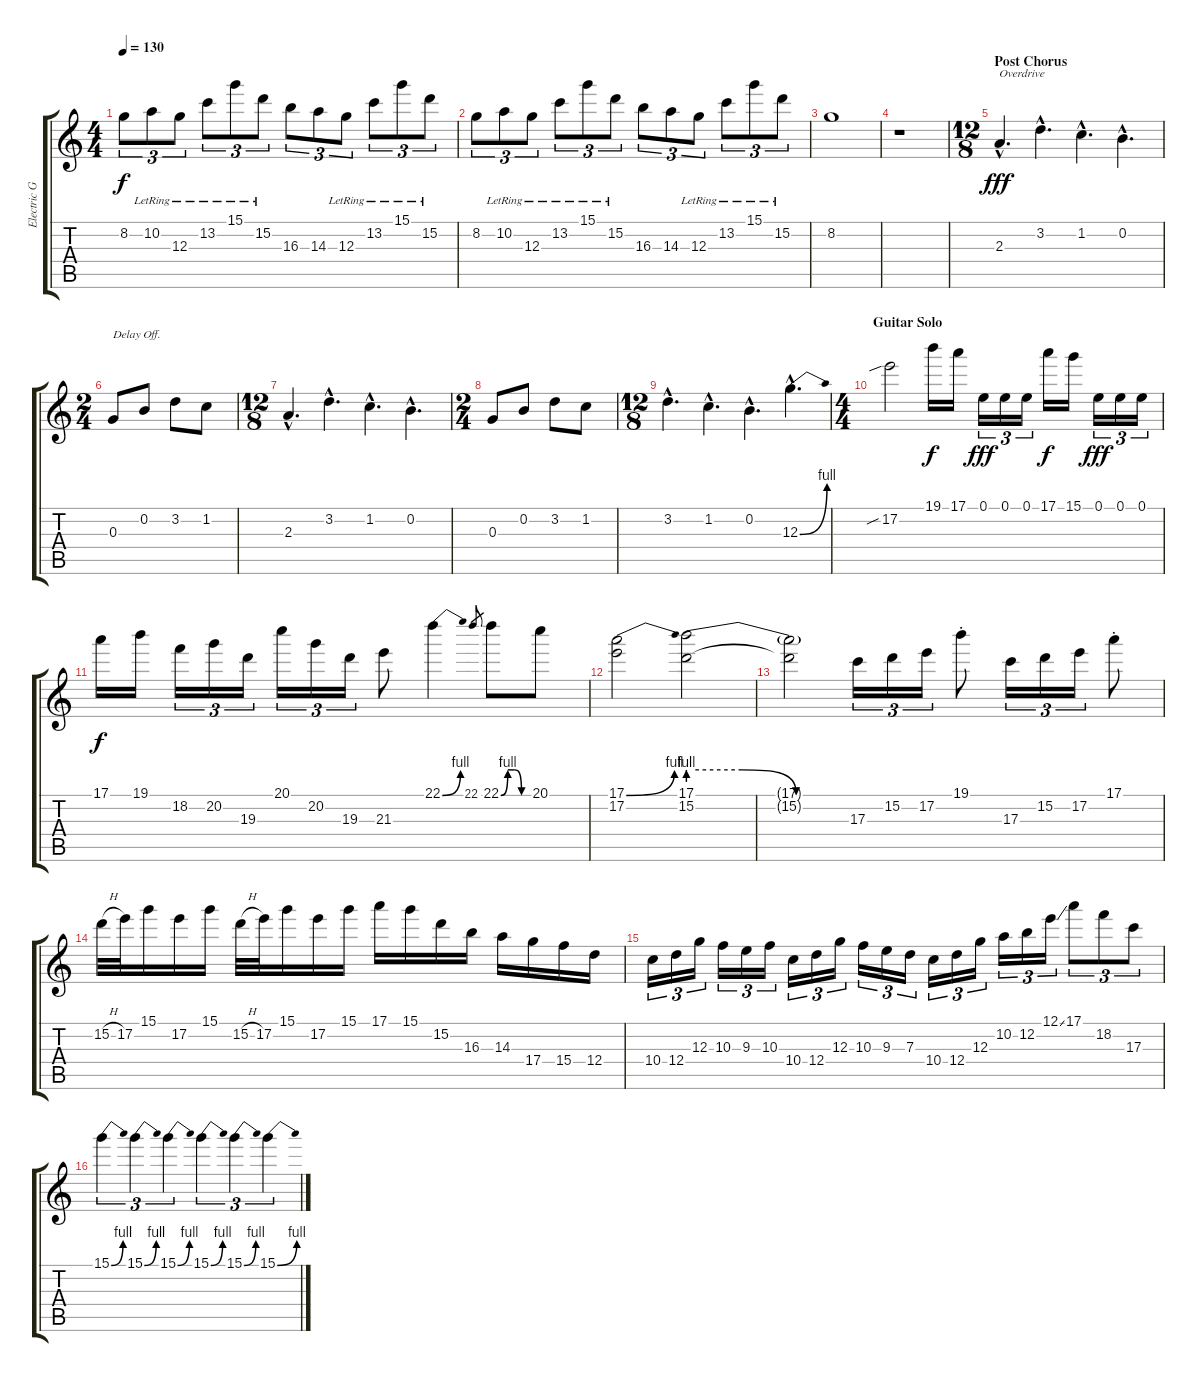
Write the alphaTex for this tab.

\track ("Electric Guitar Two (Delay / Solo)" "Electric G") {instrument electricguitarjazz}
\staff {score tabs}
\tuning (E4 B3 G3 D3 A2 E2) {hide}
\ts (4 4)
\tempo 130
\clef g2
\ks c
8.2.8{tu (3 2) dy f} 10.2{lr}.8{tu (3 2)} 12.3{lr}.8{tu (3 2)} 13.2{lr}.8{tu (3 2)} 15.1{lr}.8{tu (3 2)} 15.2{lr}.8{tu (3 2)} 16.3.8{tu (3 2)} 14.3.8{tu (3 2)} 12.3{lr}.8{tu (3 2)} 13.2{lr}.8{tu (3 2)} 15.1{lr}.8{tu (3 2)} 15.2{lr}.8{tu (3 2)} |
8.2.8{tu (3 2)} 10.2{lr}.8{tu (3 2)} 12.3{lr}.8{tu (3 2)} 13.2{lr}.8{tu (3 2)} 15.1{lr}.8{tu (3 2)} 15.2{lr}.8{tu (3 2)} 16.3.8{tu (3 2)} 14.3.8{tu (3 2)} 12.3{lr}.8{tu (3 2)} 13.2{lr}.8{tu (3 2)} 15.1{lr}.8{tu (3 2)} 15.2{lr}.8{tu (3 2)} |
8.2.1 |
r.1 |
\ts (12 8)
\section ("" "Post Chorus")
2.3{hac}.4{d txt "Overdrive" dy fff volume 14 instrument overdrivenguitar} 3.2{hac}.4{d} 1.2{hac}.4{d} 0.2{hac}.4{d} |
\ts (2 4)
0.3.8{txt "Delay Off."} 0.2.8 3.2.8 1.2.8 |
\ts (12 8)
2.3{hac}.4{d} 3.2{hac}.4{d} 1.2{hac}.4{d} 0.2{hac}.4{d} |
\ts (2 4)
0.3.8 0.2.8 3.2.8 1.2.8 |
\ts (12 8)
3.2{hac}.4{d} 1.2{hac}.4{d} 0.2{hac}.4{d} 12.3{be (bend 0 0 60 4) hac}.4{d} |
\ts (4 4)
\section ("" "Guitar Solo")
17.2{sib}.2{volume 16 instrument overdrivenguitar} 19.1.16{dy f} 17.1.16 0.1.16{tu (3 2) dy fff} 0.1.16{tu (3 2)} 0.1.16{tu (3 2)} 17.1.16{dy f} 15.1.16 0.1.16{tu (3 2) dy fff} 0.1.16{tu (3 2)} 0.1.16{tu (3 2)} |
17.1.16{dy f} 19.1.16 18.2.16{tu (3 2)} 20.2.16{tu (3 2)} 19.3.16{tu (3 2)} 20.1.16{tu (3 2)} 20.2.16{tu (3 2)} 19.3.16{tu (3 2)} 21.3.8 22.1{be (bend 0 0 60 4)}.4 22.1.8{gr} 22.1{be (custom 0 0 15 4 30 4 45 0 60 0)}.8 20.1.8 |
(17.1{be (bend 0 0 60 4)} 17.2).2 (17.1{be (custom 0 4 20 4 40 0 60 0)} 15.2).2 |
(17.1{t} 15.2{t}).2 17.3.16{tu (3 2)} 15.2.16{tu (3 2)} 17.2.16{tu (3 2)} 19.1{st}.8 17.3.16{tu (3 2)} 15.2.16{tu (3 2)} 17.2.16{tu (3 2)} 17.1{st}.8 |
15.2{h}.32 17.2.32 15.1.16 17.2.16 15.1.16 15.2{h}.32 17.2.32 15.1.16 17.2.16 15.1.16 17.1.16 15.1.16 15.2.16 16.3.16 14.3.16 17.4.16 15.4.16 12.4.16 |
10.4.16{tu (3 2)} 12.4.16{tu (3 2)} 12.3.16{tu (3 2)} 10.3.16{tu (3 2)} 9.3.16{tu (3 2)} 10.3.16{tu (3 2)} 10.4.16{tu (3 2)} 12.4.16{tu (3 2)} 12.3.16{tu (3 2)} 10.3.16{tu (3 2)} 9.3.16{tu (3 2)} 7.3.16{tu (3 2)} 10.4.16{tu (3 2)} 12.4.16{tu (3 2)} 12.3.16{tu (3 2)} 10.2.16{tu (3 2)} 12.2.16{tu (3 2)} 12.1{ss}.16{tu (3 2)} 17.1.8{tu (3 2)} 18.2.8{tu (3 2)} 17.3.8{tu (3 2)} |
15.1{be (bend 0 0 60 4)}.4{tu (3 2)} 15.1{be (bend 0 0 60 4)}.4{tu (3 2)} 15.1{be (bend 0 0 60 4)}.4{tu (3 2)} 15.1{be (bend 0 0 60 4)}.4{tu (3 2)} 15.1{be (bend 0 0 60 4)}.4{tu (3 2)} 15.1{be (bend 0 0 60 4)}.4{tu (3 2)}
